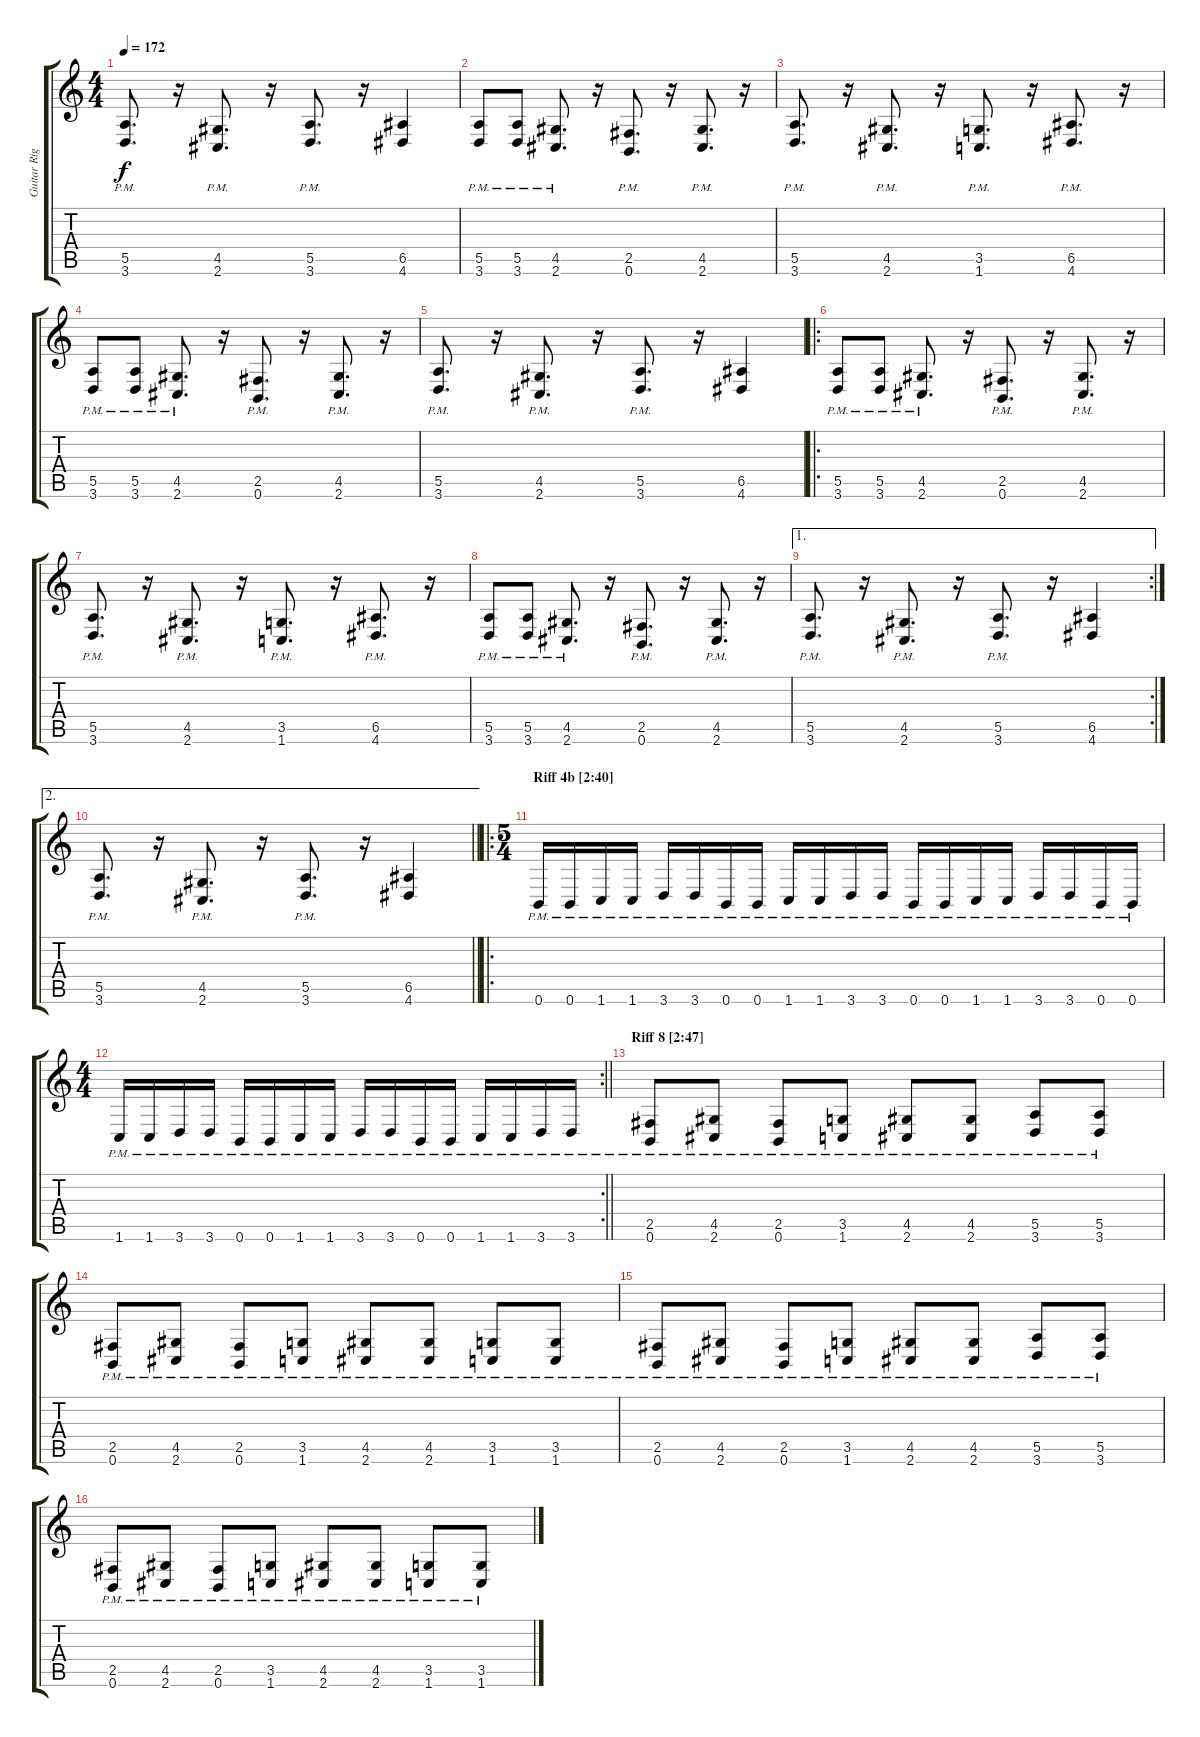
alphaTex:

\track ("Guitar RighT" "Guitar Rig") {instrument overdrivenguitar}
\staff {score tabs}
\tuning (B3 Gb3 D3 A2 E2 B1) {hide}
\ts (4 4)
\tempo 172
\clef g2
\ks c
(5.5{pm} 3.6{pm}).8{d dy f} r.16 (4.5{pm} 2.6{pm}).8{d} r.16 (5.5{pm} 3.6{pm}).8{d} r.16 (6.5 4.6).4 |
(5.5{pm} 3.6{pm}).8 (5.5{pm} 3.6{pm}).8 (4.5{pm} 2.6{pm}).8{d} r.16 (2.5{pm} 0.6{pm}).8{d} r.16 (4.5{pm} 2.6{pm}).8{d} r.16 |
(5.5{pm} 3.6{pm}).8{d} r.16 (4.5{pm} 2.6{pm}).8{d} r.16 (3.5{pm} 1.6{pm}).8{d} r.16 (6.5{pm} 4.6{pm}).8{d} r.16 |
(5.5{pm} 3.6{pm}).8 (5.5{pm} 3.6{pm}).8 (4.5{pm} 2.6{pm}).8{d} r.16 (2.5{pm} 0.6{pm}).8{d} r.16 (4.5{pm} 2.6{pm}).8{d} r.16 |
(5.5{pm} 3.6{pm}).8{d} r.16 (4.5{pm} 2.6{pm}).8{d} r.16 (5.5{pm} 3.6{pm}).8{d} r.16 (6.5 4.6).4 |
\ro
(5.5{pm} 3.6{pm}).8 (5.5{pm} 3.6{pm}).8 (4.5{pm} 2.6{pm}).8{d} r.16 (2.5{pm} 0.6{pm}).8{d} r.16 (4.5{pm} 2.6{pm}).8{d} r.16 |
(5.5{pm} 3.6{pm}).8{d} r.16 (4.5{pm} 2.6{pm}).8{d} r.16 (3.5{pm} 1.6{pm}).8{d} r.16 (6.5{pm} 4.6{pm}).8{d} r.16 |
(5.5{pm} 3.6{pm}).8 (5.5{pm} 3.6{pm}).8 (4.5{pm} 2.6{pm}).8{d} r.16 (2.5{pm} 0.6{pm}).8{d} r.16 (4.5{pm} 2.6{pm}).8{d} r.16 |
\ae 1
\rc 2
(5.5{pm} 3.6{pm}).8{d} r.16 (4.5{pm} 2.6{pm}).8{d} r.16 (5.5{pm} 3.6{pm}).8{d} r.16 (6.5 4.6).4 |
\ae 2
\barLineRight lightlight
(5.5{pm} 3.6{pm}).8{d} r.16 (4.5{pm} 2.6{pm}).8{d} r.16 (5.5{pm} 3.6{pm}).8{d} r.16 (6.5 4.6).4 |
\ro
\ts (5 4)
\section ("" "Riff 4b [2:40]")
0.6{pm}.16 0.6{pm}.16 1.6{pm}.16 1.6{pm}.16 3.6{pm}.16 3.6{pm}.16 0.6{pm}.16 0.6{pm}.16 1.6{pm}.16 1.6{pm}.16 3.6{pm}.16 3.6{pm}.16 0.6{pm}.16 0.6{pm}.16 1.6{pm}.16 1.6{pm}.16 3.6{pm}.16 3.6{pm}.16 0.6{pm}.16 0.6{pm}.16 |
\rc 2
\ts (4 4)
\barLineRight lightlight
1.6{pm}.16 1.6{pm}.16 3.6{pm}.16 3.6{pm}.16 0.6{pm}.16 0.6{pm}.16 1.6{pm}.16 1.6{pm}.16 3.6{pm}.16 3.6{pm}.16 0.6{pm}.16 0.6{pm}.16 1.6{pm}.16 1.6{pm}.16 3.6{pm}.16 3.6{pm}.16 |
\section ("" "Riff 8 [2:47]")
(2.5{pm} 0.6{pm}).8 (4.5{pm} 2.6{pm}).8 (2.5{pm} 0.6{pm}).8 (3.5{pm} 1.6{pm}).8 (4.5{pm} 2.6{pm}).8 (4.5{pm} 2.6{pm}).8 (5.5{pm} 3.6{pm}).8 (5.5{pm} 3.6{pm}).8 |
(2.5{pm} 0.6{pm}).8 (4.5{pm} 2.6{pm}).8 (2.5{pm} 0.6{pm}).8 (3.5{pm} 1.6{pm}).8 (4.5{pm} 2.6{pm}).8 (4.5{pm} 2.6{pm}).8 (3.5{pm} 1.6{pm}).8 (3.5{pm} 1.6{pm}).8 |
(2.5{pm} 0.6{pm}).8 (4.5{pm} 2.6{pm}).8 (2.5{pm} 0.6{pm}).8 (3.5{pm} 1.6{pm}).8 (4.5{pm} 2.6{pm}).8 (4.5{pm} 2.6{pm}).8 (5.5{pm} 3.6{pm}).8 (5.5{pm} 3.6{pm}).8 |
(2.5{pm} 0.6{pm}).8 (4.5{pm} 2.6{pm}).8 (2.5{pm} 0.6{pm}).8 (3.5{pm} 1.6{pm}).8 (4.5{pm} 2.6{pm}).8 (4.5{pm} 2.6{pm}).8 (3.5{pm} 1.6{pm}).8 (3.5{pm} 1.6{pm}).8
